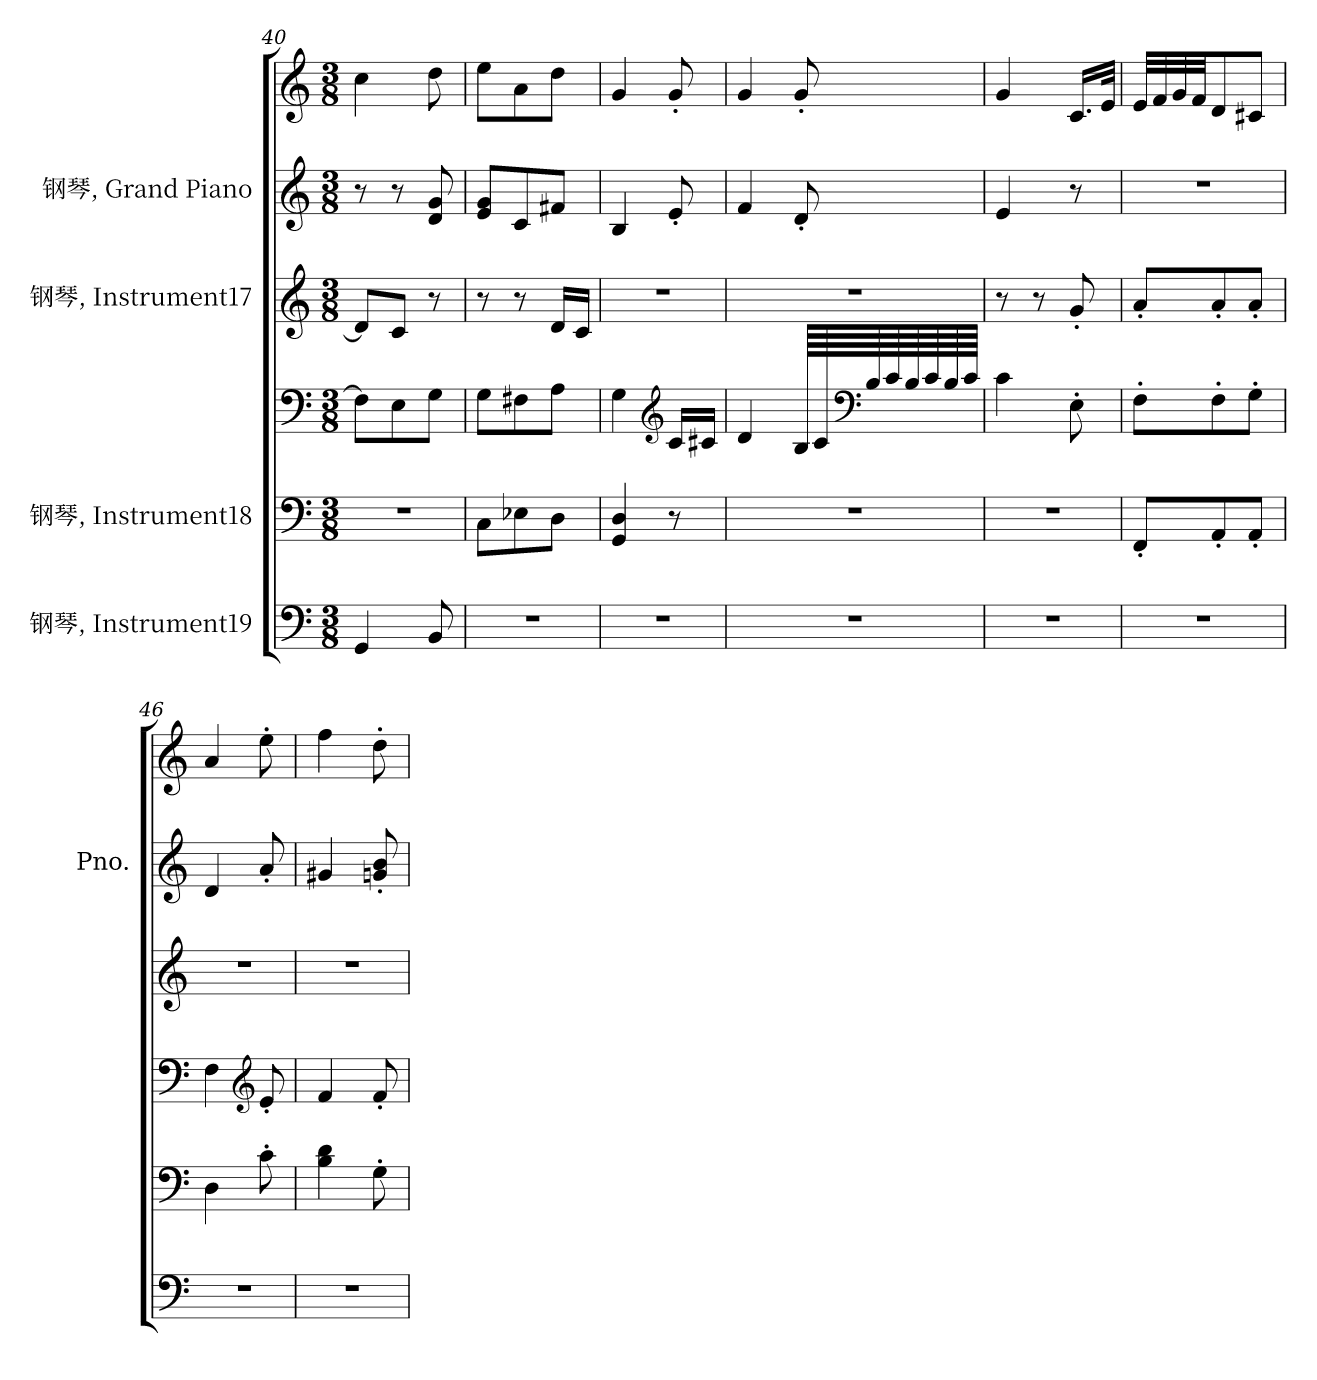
**kern	**kern	**kern	**kern	**kern	**kern
*part4	*part3	*part3	*part2	*part1	*part1
*staff6	*staff5	*staff4	*staff3	*staff2	*staff1
*I"钢琴, Instrument19	*I"钢琴, Instrument18	*	*I"钢琴, Instrument17	*I"钢琴, Grand Piano	*
*	*	*	*	*I'Pno.	*
!!LO:PB:g=z
*clefF4	*clefF4	*clefF4	*clefG2	*clefG2	*clefG2
*k[]	*k[]	*k[]	*k[]	*k[]	*k[]
*M3/8	*M3/8	*M3/8	*M3/8	*M3/8	*M3/8
=40	=40	=40	=40	=40	=40
4GG/	4.r	8F\L]	8d/L]	8r	4cc\
.	.	8E\	8c/J	8r	.
8BB/	.	8G\J	8r	8d/ 8g/	8dd\
=41	=41	=41	=41	=41	=41
4.r	8C\L	8G\L	8r	8e/ 8g/L	8ee\L
.	8E-X\	8F#X\	8r	8c/	8a\
.	8D\J	8A\J	16d/LL	8f#X/J	8dd\J
.	.	.	16c/JJ	.	.
=42	=42	=42	=42	=42	=42
4.r	4GG/ 4D/	4G\	4.r	4B/	4g/
*	*	*clefG2	*	*	*
.	8r	16c/LL	.	8e'/	8g'/
.	.	16c#X/JJ	.	.	.
=43	=43	=43	=43	=43	=43
4.r	4.r	4d/	4.r	4f/	4g/
.	.	64B/LLLL	.	8d'/	8g'/
.	.	64c/	.	.	.
*	*	*clefF4	*	*	*
.	.	64B/	.	.	.
.	.	64c/	.	.	.
.	.	64B/	.	.	.
.	.	64c/	.	.	.
.	.	64B/	.	.	.
.	.	64c/JJJJ	.	.	.
=44	=44	=44	=44	=44	=44
4.r	4.r	4c\	8r	4e/	4g/
.	.	.	8r	.	.
.	.	8E'\	8g'/	8r	16.c/LL
.	.	.	.	.	32e/JJk
=45	=45	=45	=45	=45	=45
4.r	8FF'/L	8F'\L	8a'/L	4.r	32e/LLL
.	.	.	.	.	32f/
.	.	.	.	.	32g/
.	.	.	.	.	32f/JJ
.	8AA'/	8F'\	8a'/	.	8d/
.	8AA'/J	8G'\J	8a'/J	.	8c#X/J
!!LO:LB:g=z
=46	=46	=46	=46	=46	=46
4.r	4D\	4F\	4.r	4d/	4a/
*	*	*clefG2	*	*	*
.	8c'\	8e'/	.	8a'/	8ee'\
=47	=47	=47	=47	=47	=47
4.r	4B\ 4d\	4f/	4.r	4g#X/	4ff\
.	8G'\	8f'/	.	8gn/' 8b/'	8dd'\
=	=	=	=	=	=
*-	*-	*-	*-	*-	*-
